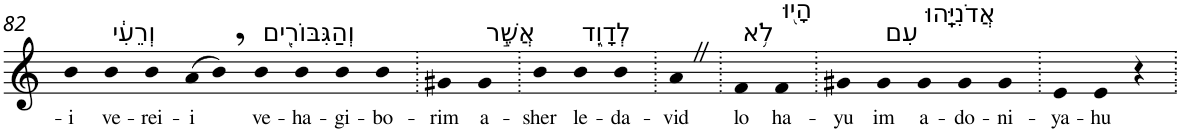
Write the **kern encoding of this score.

**kern	**text
*part1	*part1
*staff1	*staff1
*I"Piano	*
*I'Pno	*
!!LO:PB:g=z
*clefG2	*
*k[]	*
=82	=82
!	!LO:LY:b
4b	-i
!LO:TX:a:t=וְרֵעִ֔י	!
!	!LO:LY:b
4b	ve-
!	!LO:LY:b
4b	-rei-
!	!LO:LY:b
(>8a	-i
8b,)	.
!LO:TX:a:t=וְהַגִּבּוֹרִ֖ים	!
!	!LO:LY:b
4b	ve-
!	!LO:LY:b
4b	-ha-
!	!LO:LY:b
4b	-gi-
!	!LO:LY:b
4b	-bo-
=83.	=83.
!	!LO:LY:b
4g#X	-rim
!LO:TX:a:t=אֲשֶׁ֣ר	!
!	!LO:LY:b
4g#	a-
=84.	=84.
!	!LO:LY:b
4b	-sher
!LO:TX:a:t=לְדָוִ֑ד	!
!	!LO:LY:b
4b	le-
!	!LO:LY:b
4b	-da-
=85.	=85.
!	!LO:LY:b
4aZ	-vid
=86.	=86.
!LO:TX:a:t=לֹ֥א	!
!	!LO:LY:b
4f	lo
!LO:TX:a:t=הָי֖וּ	!
!	!LO:LY:b
4f	ha-
=87.	=87.
!	!LO:LY:b
4g#X	-yu
!LO:TX:a:t=עִם	!
!	!LO:LY:b
4g#	im
!LO:TX:a:t=אֲדֹנִיָּֽהוּ	!
!	!LO:LY:b
4g#	a-
!	!LO:LY:b
4g#	-do-
!	!LO:LY:b
4g#	-ni-
=88.	=88.
!	!LO:LY:b
4e	-ya-
!	!LO:LY:b
4e	-hu
4r	.
=.	=.
*-	*-
